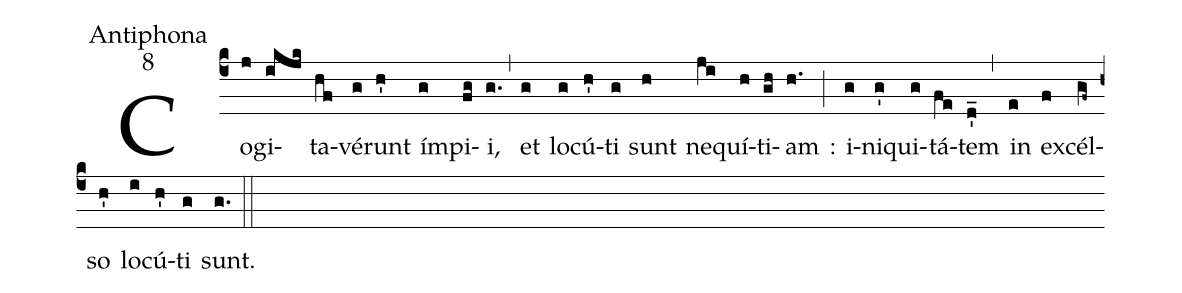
office-part:Antiphona;
mode:8;
%%
(c4)
Co(j)gi(ikjk)ta(hf)vé(g)runt(h') ím(g)pi(fg)i,(g.) (,)
et(g) lo(g)cú(h')ti(g) sunt(h) ne(ji)quí(h)ti(gh)am(h.) :(;)
i(g)ni(g')qui(g)tá(fe)tem(d'_) (,)
in(e) ex(f)cél(gf~)so(h') lo(i)cú(h')ti(g) sunt.(g.) (::)
